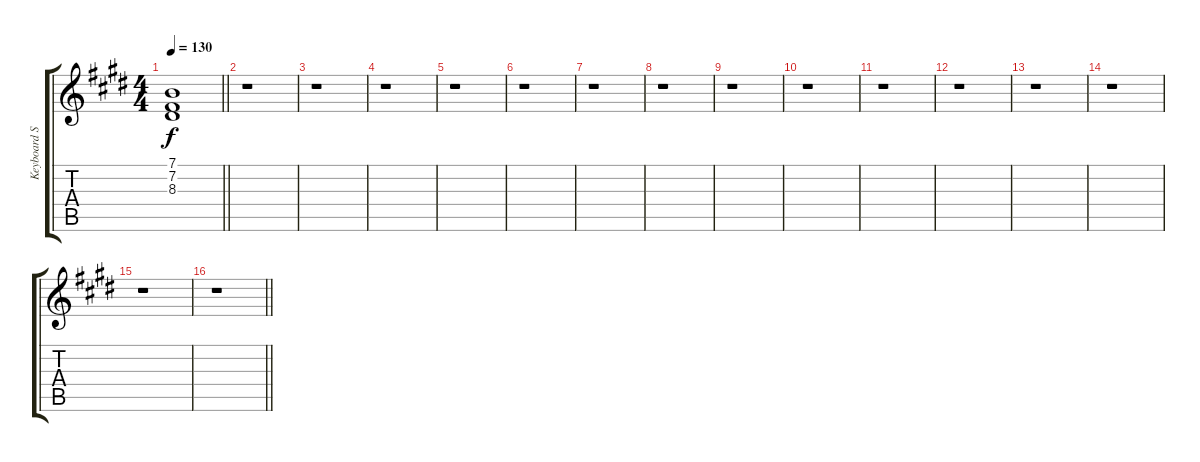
\track ("Keyboard Synth Pad - David Bryan" "Keyboard S") {instrument lead2sawtooth}
\staff {score tabs}
\tuning (E4 B3 G3 D3 A2 E2) {hide}
\ts (4 4)
\tempo 130
\clef g2
\barLineRight lightlight
\ks c#minor
(7.1 7.2 8.3).1{dy f} |
\ks e
r.1 |
\ks c#minor
r.1 |
r.1 |
r.1 |
\ks e
r.1 |
\ks c#minor
r.1 |
r.1 |
r.1 |
\ks e
r.1 |
\ks c#minor
r.1 |
r.1 |
r.1 |
\ks e
r.1 |
\ks c#minor
r.1 |
\barLineRight lightlight
r.1
